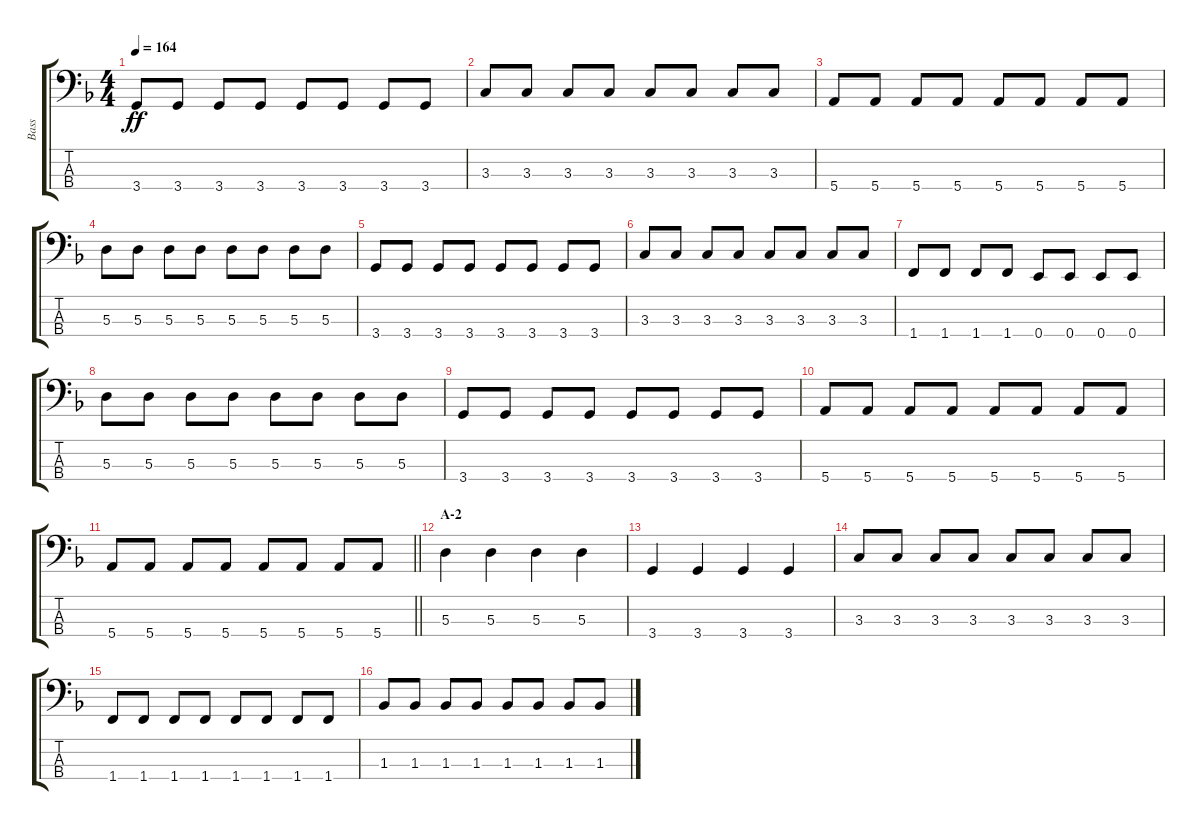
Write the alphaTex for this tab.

\track ("Bass" "Bass") {instrument electricbasspick}
\staff {score tabs}
\tuning (G2 D2 A1 E1) {hide}
\ts (4 4)
\tempo 164
\clef f4
\ks f
3.4.8{dy ff} 3.4.8 3.4.8 3.4.8 3.4.8 3.4.8 3.4.8 3.4.8 |
3.3.8 3.3.8 3.3.8 3.3.8 3.3.8 3.3.8 3.3.8 3.3.8 |
5.4.8 5.4.8 5.4.8 5.4.8 5.4.8 5.4.8 5.4.8 5.4.8 |
5.3.8 5.3.8 5.3.8 5.3.8 5.3.8 5.3.8 5.3.8 5.3.8 |
3.4.8 3.4.8 3.4.8 3.4.8 3.4.8 3.4.8 3.4.8 3.4.8 |
3.3.8 3.3.8 3.3.8 3.3.8 3.3.8 3.3.8 3.3.8 3.3.8 |
1.4.8 1.4.8 1.4.8 1.4.8 0.4.8 0.4.8 0.4.8 0.4.8 |
5.3.8 5.3.8 5.3.8 5.3.8 5.3.8 5.3.8 5.3.8 5.3.8 |
3.4.8 3.4.8 3.4.8 3.4.8 3.4.8 3.4.8 3.4.8 3.4.8 |
5.4.8 5.4.8 5.4.8 5.4.8 5.4.8 5.4.8 5.4.8 5.4.8 |
\barLineRight lightlight
5.4.8 5.4.8 5.4.8 5.4.8 5.4.8 5.4.8 5.4.8 5.4.8 |
\section ("" "A-2")
5.3.4 5.3.4 5.3.4 5.3.4 |
3.4.4 3.4.4 3.4.4 3.4.4 |
3.3.8 3.3.8 3.3.8 3.3.8 3.3.8 3.3.8 3.3.8 3.3.8 |
1.4.8 1.4.8 1.4.8 1.4.8 1.4.8 1.4.8 1.4.8 1.4.8 |
1.3.8 1.3.8 1.3.8 1.3.8 1.3.8 1.3.8 1.3.8 1.3.8
